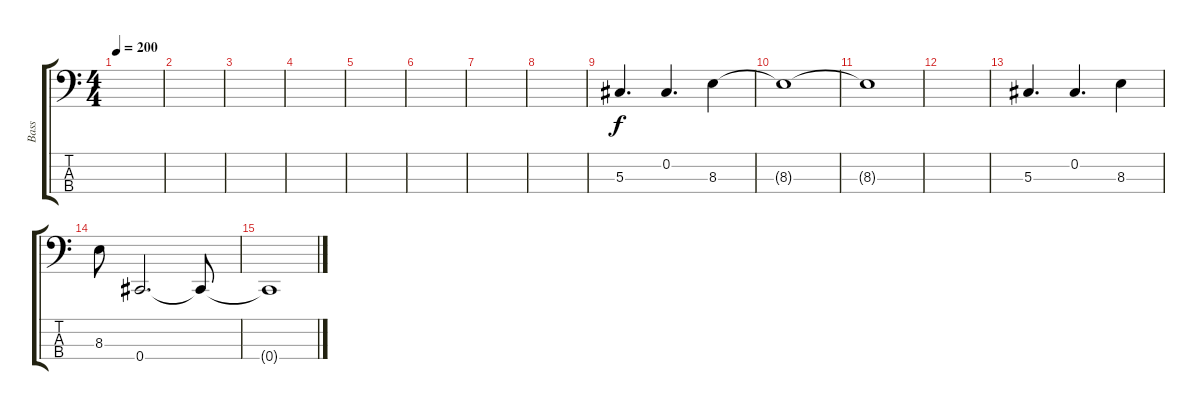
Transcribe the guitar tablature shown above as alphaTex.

\track ("Bass" "Bass") {instrument electricbassfinger}
\staff {score tabs}
\tuning (Gb2 Db2 Ab1 Db1) {hide}
\ts (4 4)
\tempo 200
\clef f4
\ks c
|
|
|
|
|
|
|
|
5.3.4{d} 0.2.4{d} 8.3.4 |
8.3{t}.1 |
8.3{t}.1 |
|
5.3.4{d} 0.2.4{d} 8.3.4 |
8.3.8 0.4.2{d} 0.4{t}.8 |
0.4{t}.1
